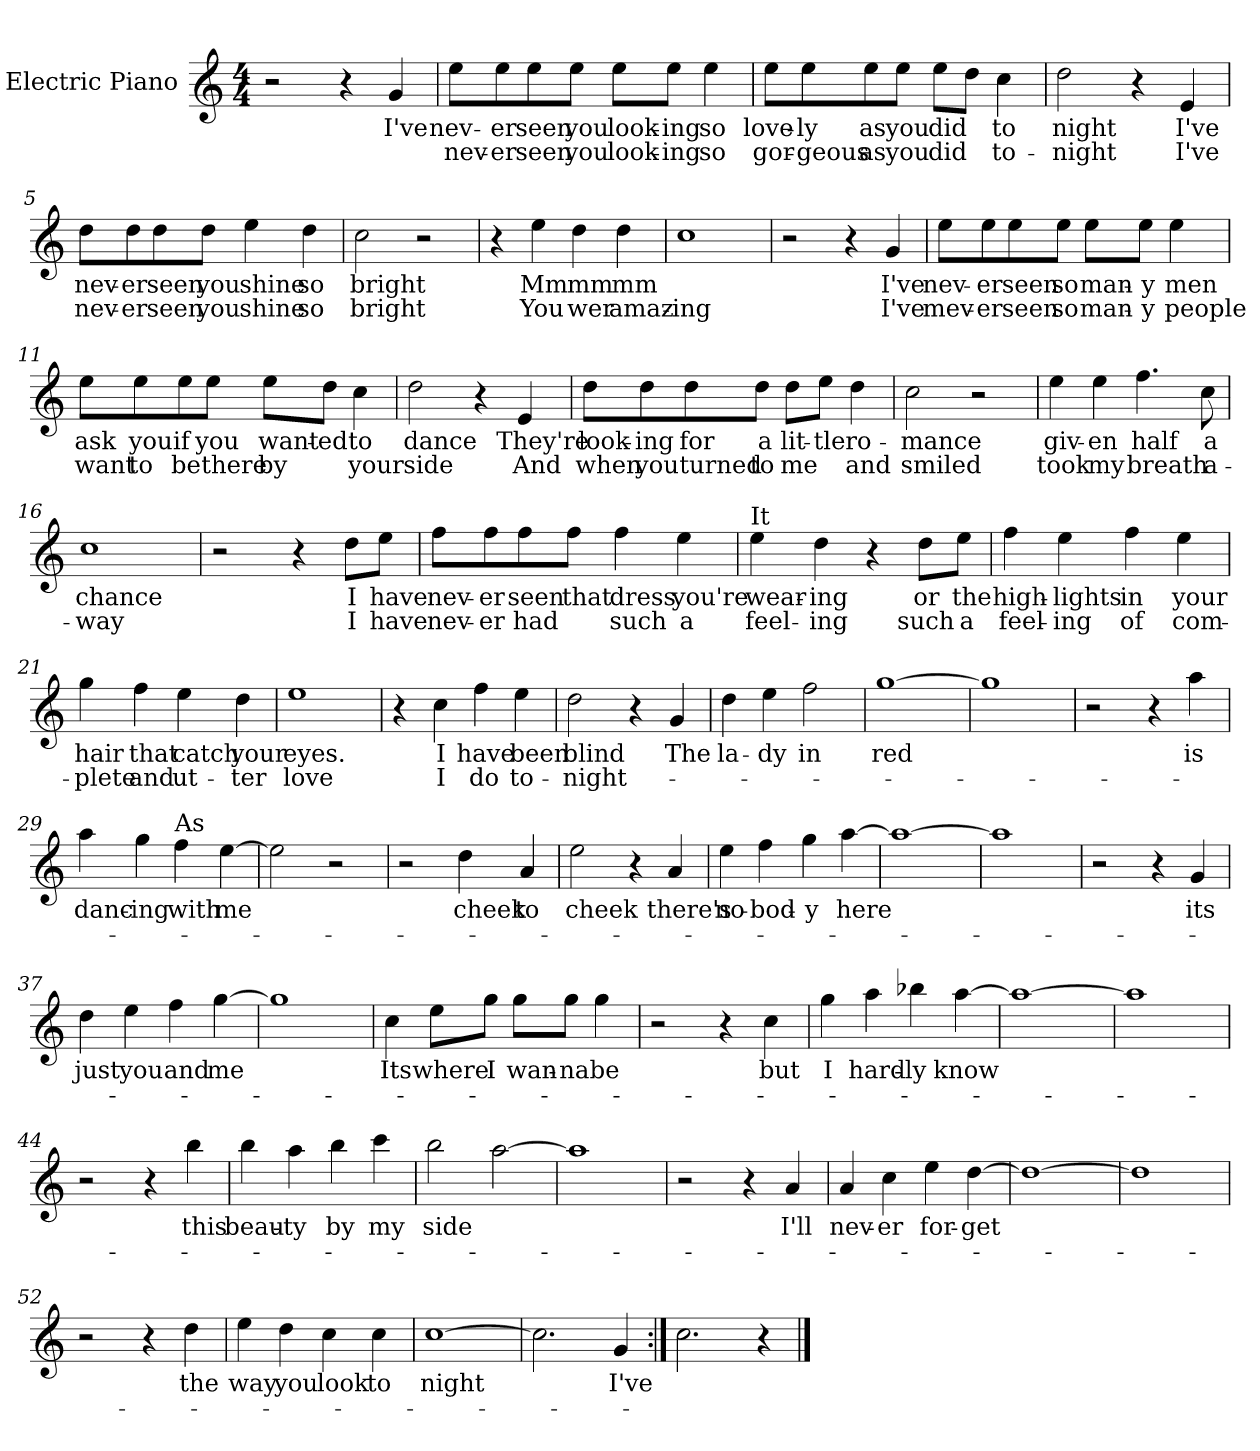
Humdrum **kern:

**kern	**text	**text
*part1	*part1	*part1
*staff1	*staff1	*staff1
*I"Electric Piano	*	*
*I'E.Pno	*	*
*clefG2	*	*
*k[]	*	*
*C:	*	*
*M4/4	*	*
=1	=1	=1
2r	.	.
4r	.	.
4g/	I've	.
=2	=2	=2
8ee\L	nev-	nev-
8ee\	-er	-er
8ee\	seen	seen
8ee\J	you	you
8ee\L	look-	look-
8ee\J	-ing	-ing
4ee\	so	so
=3	=3	=3
8ee\L	love-	gor-
8ee\	-ly	-geous
8ee\	as	as
8ee\J	you	you
8ee\L	did	did
8dd\J	.	.
4cc\	to	to-
!!LO:LB:g=z
=4	=4	=4
2dd\	night	-night
4r	.	.
4e/	I've	I've
=5	=5	=5
8dd\L	nev-	nev-
8dd\	-er	-er
8dd\	seen	seen
8dd\J	you	you
4ee\	shine	shine
4dd\	so	so
=6	=6	=6
2cc\	bright	bright
2r	.	.
=7	=7	=7
4r	.	.
4ee\	Mm	You
4dd\	mm	wer
4dd\	mm	amaz-
=8	=8	=8
1cc	.	-ing
!!LO:LB:g=z
=9	=9	=9
2r	.	.
4r	.	.
4g/	I've	I've
=10	=10	=10
8ee\L	nev-	mev-
8ee\	-er	-er
8ee\	seen	seen
8ee\J	so	so
8ee\L	man-	man-
8ee\J	-y	-y
4ee\	men	people
=11	=11	=11
8ee\L	ask	want
8ee\	you	to
8ee\	if	be
8ee\J	you	there
8ee\L	want-	by
8dd\J	-ed	.
4cc\	to	your
!!LO:LB:g=z
=12	=12	=12
2dd\	dance	side
4r	.	.
4e/	They're	And
=13	=13	=13
8dd\L	look-	when
8dd\	-ing	you
8dd\	for	turned
8dd\J	a	to
8dd\L	lit-	me
8ee\J	-tle	.
4dd\	ro-	and
=14	=14	=14
2cc\	-mance	smiled
2r	.	.
=15	=15	=15
4ee\	giv-	took
4ee\	-en	my
4.ff\	half	breath
8cc\	a	a-
!!LO:LB:g=z
=16	=16	=16
1cc	chance	-way
=17	=17	=17
2r	.	.
4r	.	.
8dd\L	I	I
8ee\J	have	have
=18	=18	=18
8ff\L	nev-	nev-
8ff\	-er	-er
8ff\	seen	had
8ff\J	that	.
4ff\	dress	such
4ee\	you're	a
=19	=19	=19
!LO:TX:a:t=It	!	!
4ee\	wear-	feel-
4dd\	-ing	-ing
4r	.	.
8dd\L	or	such
8ee\J	the	a
!!LO:LB:g=z
=20	=20	=20
4ff\	high-	feel-
4ee\	-lights	-ing
4ff\	in	of
4ee\	your	com-
=21	=21	=21
4gg\	hair	-plete
4ff\	that	and
4ee\	catch	ut-
4dd\	your	-ter
=22	=22	=22
1ee	eyes.	love
=23	=23	=23
4r	.	.
4cc\	I	I
4ff\	have	do
4ee\	been	to-
=24	=24	=24
2dd\	blind	-night-
4r	.	.
4g/	The	.
!!LO:LB:g=z
=25	=25	=25
4dd\	la-	.
4ee\	-dy	.
2ff\	in	.
=26	=26	=26
[1gg	red	.
=27	=27	=27
1gg]	.	.
=28	=28	=28
2r	.	.
4r	.	.
4aa\	is	.
=29	=29	=29
4aa\	danc-	.
4gg\	-ing	.
!LO:TX:a:t=As	!	!
4ff\	with	.
[4ee\	me	.
=30	=30	=30
2ee\]	.	.
2r	.	.
=31	=31	=31
2r	.	.
4dd\	cheek	.
4a/	to	.
!!LO:PB:g=z
=32	=32	=32
2ee\	cheek	.
4r	.	.
4a/	there's	.
=33	=33	=33
4ee\	no-	.
4ff\	-bod-	.
4gg\	-y	.
[4aa\	here	.
=34	=34	=34
1aa_	.	.
=35	=35	=35
1aa]	.	.
=36	=36	=36
2r	.	.
4r	.	.
4g/	its	.
=37	=37	=37
4dd\	just	.
4ee\	you	.
4ff\	and	.
[4gg\	me	.
=38	=38	=38
1gg]	.	.
!!LO:LB:g=z
=39	=39	=39
4cc\	Its	.
8ee\L	where	.
8gg\J	I	.
8gg\L	wan-	.
8gg\J	-na	.
4gg\	be	.
=40	=40	=40
2r	.	.
4r	.	.
4cc\	but	.
=41	=41	=41
4gg\	I	.
4aa\	hard-	.
4bb-X\	-ly	.
[4aa\	know	.
=42	=42	=42
1aa_	.	.
=43	=43	=43
1aa]	.	.
=44	=44	=44
2r	.	.
4r	.	.
4bb\	this	.
!!LO:LB:g=z
=45	=45	=45
4bb\	beau-	.
4aa\	-ty	.
4bb\	by	.
4ccc\	my	.
=46	=46	=46
2bb\	side	.
[2aa\	.	.
=47	=47	=47
1aa]	.	.
=48	=48	=48
2r	.	.
4r	.	.
4a/	I'll	.
=49	=49	=49
4a/	nev-	.
4cc\	-er	.
4ee\	for-	.
[4dd\	-get	.
=50	=50	=50
1dd_	.	.
=51	=51	=51
1dd]	.	.
=52	=52	=52
2r	.	.
4r	.	.
4dd\	the	.
!!LO:LB:g=z
=53	=53	=53
4ee\	way	.
4dd\	you	.
4cc\	look	.
4cc\	to	.
=54	=54	=54
[1cc	night	.
=55	=55	=55
2.cc\]	.	.
4g/	I've	.
=56:|!	=56:|!	=56:|!
2.cc\	.	.
4r	.	.
==	==	==
*-	*-	*-
